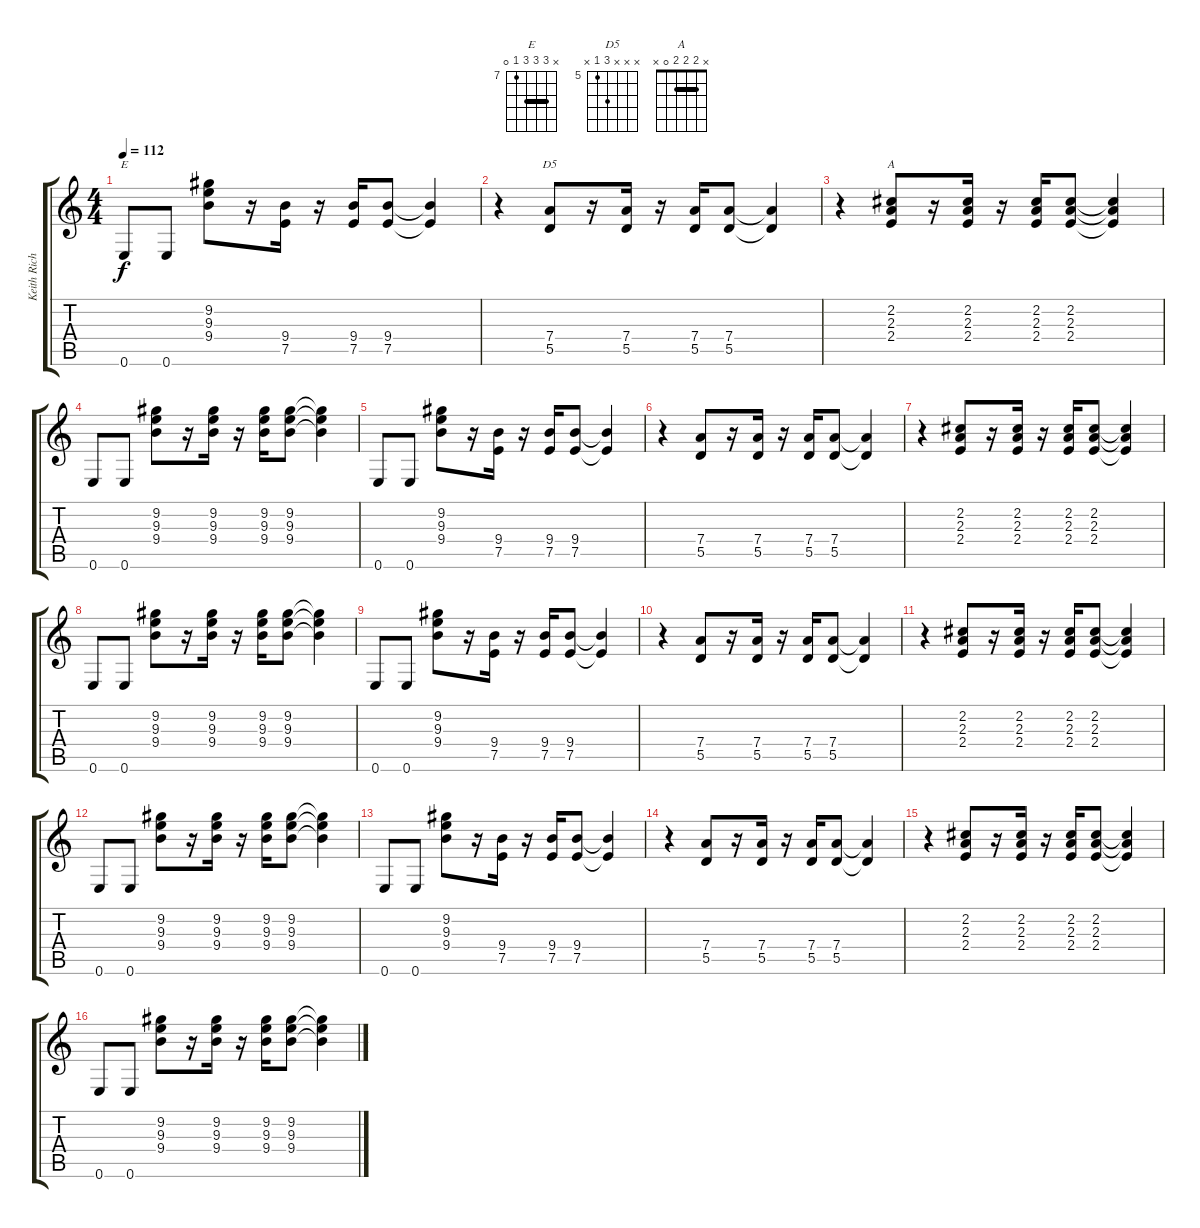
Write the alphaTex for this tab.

\track ("Keith Richards" "Keith Rich") {instrument overdrivenguitar}
\staff {score tabs}
\tuning (E4 B3 G3 D3 A2 E2) {hide}
\chord ("E" x 9 9 9 7 0) {firstfret 7 barre 9}
\chord ("D5" x x x 7 5 x) {firstfret 5}
\chord ("A" x 2 2 2 0 x) {barre 2}
\ts (4 4)
\tempo 112
\clef g2
\ks c
0.6.8{ch "E" dy f} 0.6.8 (9.2 9.3 9.4).8 r.16 (9.4 7.5).16 r.16 (9.4 7.5).16 (9.4 7.5).8 (9.4{t} 7.5{t}).4 |
r.4 (7.4 5.5).8{ch "D5"} r.16 (7.4 5.5).16 r.16 (7.4 5.5).16 (7.4 5.5).8 (7.4{t} 5.5{t}).4 |
r.4 (2.2 2.3 2.4).8{ch "A"} r.16 (2.2 2.3 2.4).16 r.16 (2.2 2.3 2.4).16 (2.2 2.3 2.4).8 (2.2{t} 2.3{t} 2.4{t}).4 |
0.6.8 0.6.8 (9.2 9.3 9.4).8 r.16 (9.2 9.3 9.4).16 r.16 (9.2 9.3 9.4).16 (9.2 9.3 9.4).8 (9.2{t} 9.3{t} 9.4{t}).4 |
0.6.8 0.6.8 (9.2 9.3 9.4).8 r.16 (9.4 7.5).16 r.16 (9.4 7.5).16 (9.4 7.5).8 (9.4{t} 7.5{t}).4 |
r.4 (7.4 5.5).8 r.16 (7.4 5.5).16 r.16 (7.4 5.5).16 (7.4 5.5).8 (7.4{t} 5.5{t}).4 |
r.4 (2.2 2.3 2.4).8 r.16 (2.2 2.3 2.4).16 r.16 (2.2 2.3 2.4).16 (2.2 2.3 2.4).8 (2.2{t} 2.3{t} 2.4{t}).4 |
0.6.8 0.6.8 (9.2 9.3 9.4).8 r.16 (9.2 9.3 9.4).16 r.16 (9.2 9.3 9.4).16 (9.2 9.3 9.4).8 (9.2{t} 9.3{t} 9.4{t}).4 |
0.6.8 0.6.8 (9.2 9.3 9.4).8 r.16 (9.4 7.5).16 r.16 (9.4 7.5).16 (9.4 7.5).8 (9.4{t} 7.5{t}).4 |
r.4 (7.4 5.5).8 r.16 (7.4 5.5).16 r.16 (7.4 5.5).16 (7.4 5.5).8 (7.4{t} 5.5{t}).4 |
r.4 (2.2 2.3 2.4).8 r.16 (2.2 2.3 2.4).16 r.16 (2.2 2.3 2.4).16 (2.2 2.3 2.4).8 (2.2{t} 2.3{t} 2.4{t}).4 |
0.6.8 0.6.8 (9.2 9.3 9.4).8 r.16 (9.2 9.3 9.4).16 r.16 (9.2 9.3 9.4).16 (9.2 9.3 9.4).8 (9.2{t} 9.3{t} 9.4{t}).4 |
0.6.8 0.6.8 (9.2 9.3 9.4).8 r.16 (9.4 7.5).16 r.16 (9.4 7.5).16 (9.4 7.5).8 (9.4{t} 7.5{t}).4 |
r.4 (7.4 5.5).8 r.16 (7.4 5.5).16 r.16 (7.4 5.5).16 (7.4 5.5).8 (7.4{t} 5.5{t}).4 |
r.4 (2.2 2.3 2.4).8 r.16 (2.2 2.3 2.4).16 r.16 (2.2 2.3 2.4).16 (2.2 2.3 2.4).8 (2.2{t} 2.3{t} 2.4{t}).4 |
0.6.8 0.6.8 (9.2 9.3 9.4).8 r.16 (9.2 9.3 9.4).16 r.16 (9.2 9.3 9.4).16 (9.2 9.3 9.4).8 (9.2{t} 9.3{t} 9.4{t}).4
